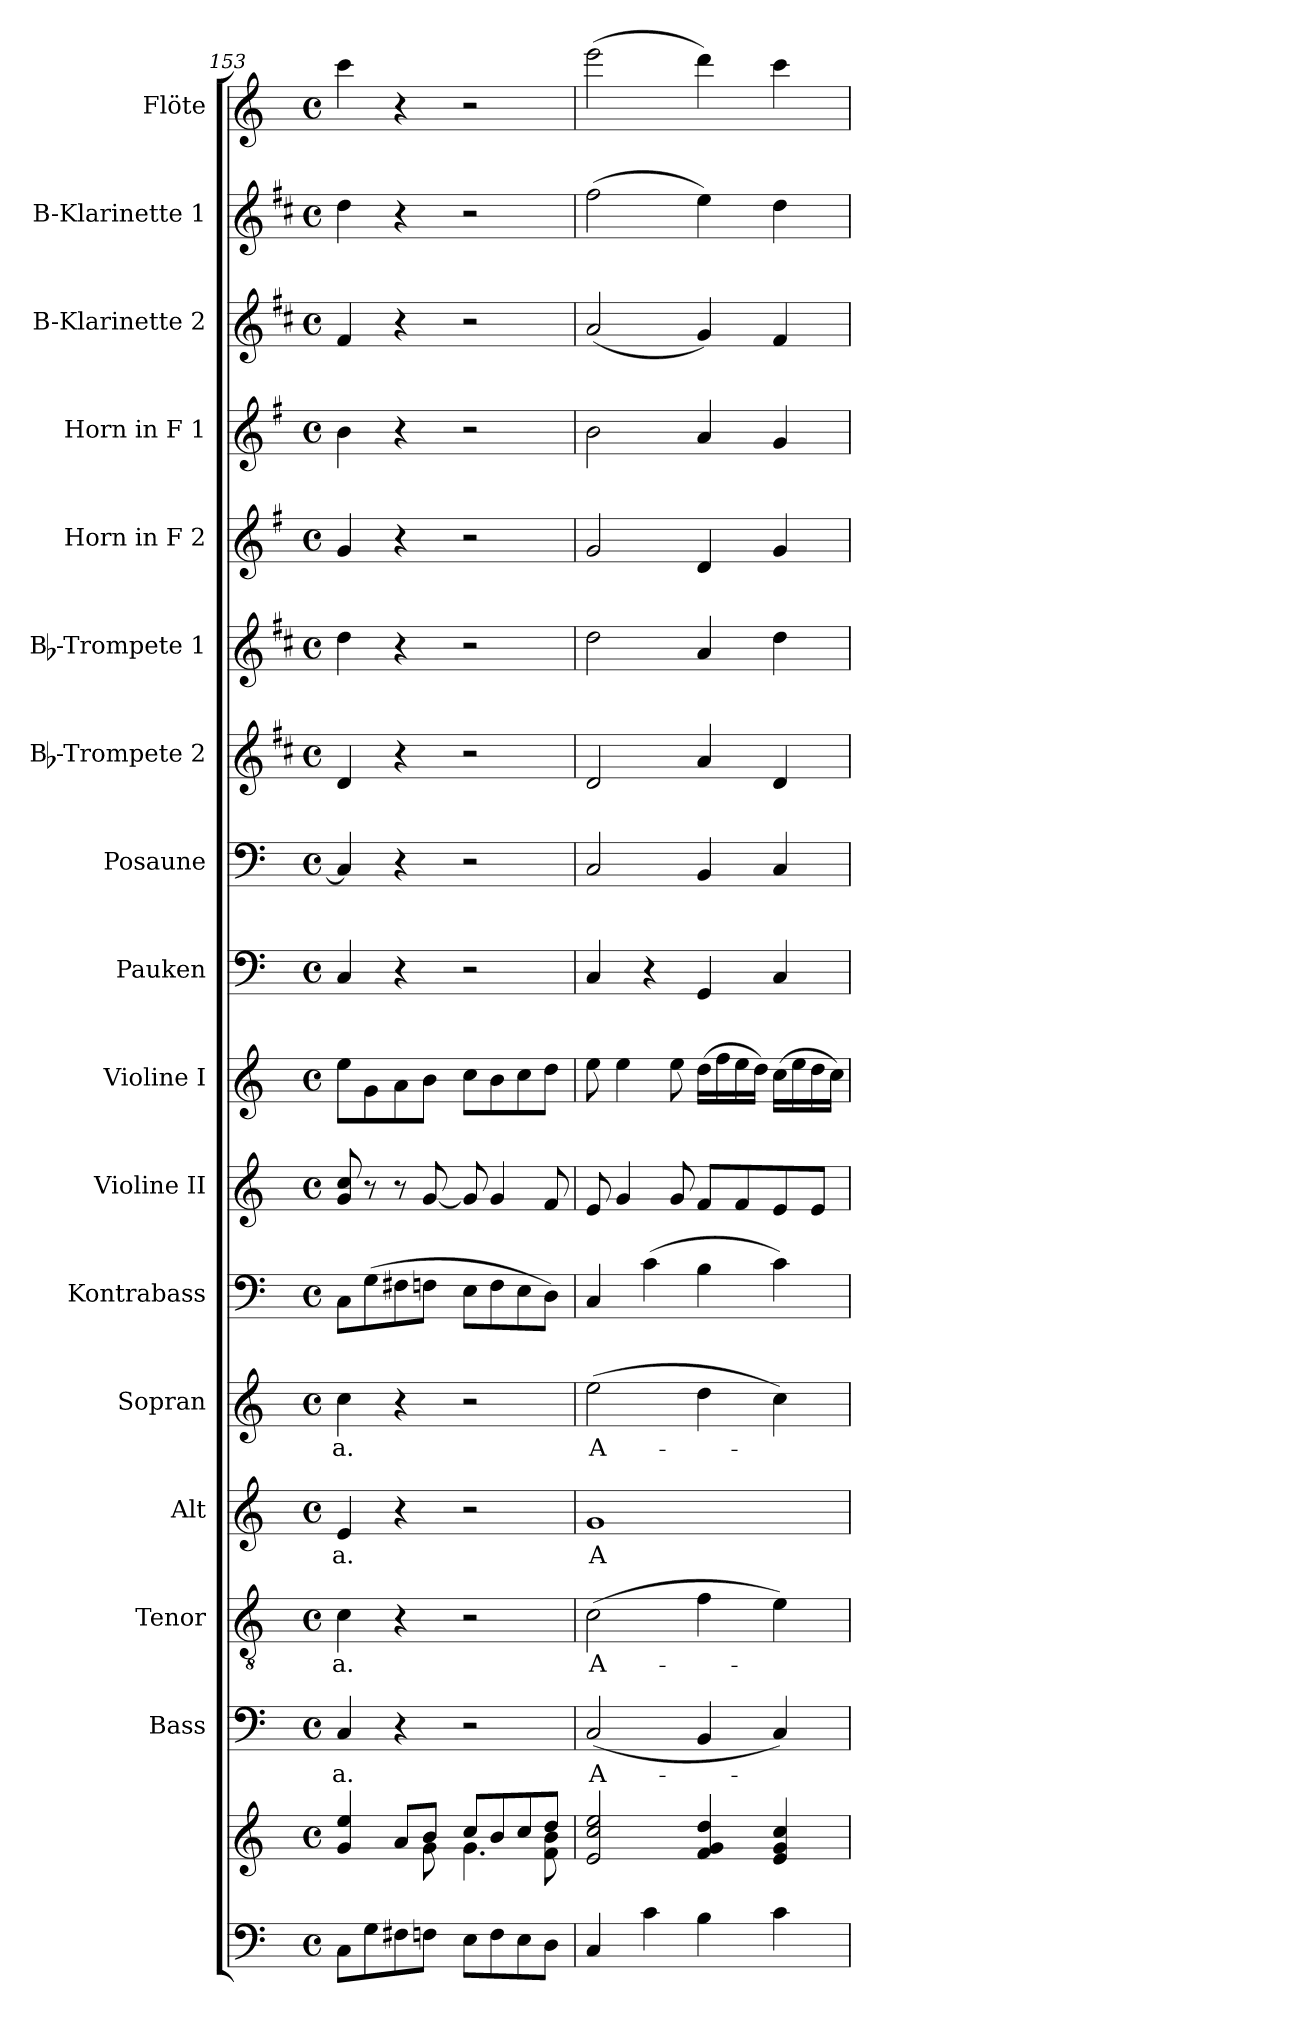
**kern	**kern	**kern	**text	**kern	**text	**kern	**text	**kern	**text	**kern	**kern	**kern	**kern	**kern	**kern	**kern	**kern	**kern	**kern	**kern	**kern
*part17	*part17	*part16	*part16	*part15	*part15	*part14	*part14	*part13	*part13	*part12	*part11	*part10	*part9	*part8	*part7	*part6	*part5	*part4	*part3	*part2	*part1
*staff18	*staff17	*staff16	*staff16	*staff15	*staff15	*staff14	*staff14	*staff13	*staff13	*staff12	*staff11	*staff10	*staff9	*staff8	*staff7	*staff6	*staff5	*staff4	*staff3	*staff2	*staff1
*	*	*I"Bass	*	*I"Tenor	*	*I"Alt	*	*I"Sopran	*	*I"Kontrabass	*I"Violine II	*I"Violine I	*I"Pauken	*I"Posaune	*I"Bb-Trompete 2	*I"Bb-Trompete 1	*I"Horn in F 2	*I"Horn in F 1	*I"B-Klarinette 2	*I"B-Klarinette 1	*I"Flöte
*	*	*I'B.	*	*I'T.	*	*I'A.	*	*I'S.	*	*I'Kb.	*I'Vl. II	*I'Vl. I	*I'Pk.	*I'Pos.	*I'Bb Trp. 2	*I'Bb Trp. 1	*I'Hrn. 2	*I'Hrn. 1	*I'B Kl. 2	*I'B Kl. 1	*I'Fl.
*clefF4	*clefG2	*clefF4	*	*clefGv2	*	*clefG2	*	*clefG2	*	*clefF4	*clefG2	*clefG2	*clefF4	*clefF4	*clefG2	*clefG2	*clefG2	*clefG2	*clefG2	*clefG2	*clefG2
*	*	*	*	*	*	*	*	*	*	*ITrd7c12	*	*	*	*	*ITrd1c2	*ITrd1c2	*ITrd4c7	*ITrd4c7	*ITrd1c2	*ITrd1c2	*
*k[]	*k[]	*k[]	*	*k[]	*	*k[]	*	*k[]	*	*k[]	*k[]	*k[]	*k[]	*k[]	*k[]	*k[]	*k[]	*k[]	*k[]	*k[]	*k[]
*C:	*C:	*C:	*	*C:	*	*C:	*	*C:	*	*C:	*C:	*C:	*C:	*C:	*C:	*C:	*C:	*C:	*C:	*C:	*C:
*M4/4	*M4/4	*M4/4	*	*M4/4	*	*M4/4	*	*M4/4	*	*M4/4	*M4/4	*M4/4	*M4/4	*M4/4	*M4/4	*M4/4	*M4/4	*M4/4	*M4/4	*M4/4	*M4/4
*met(c)	*met(c)	*met(c)	*	*met(c)	*	*met(c)	*	*met(c)	*	*met(c)	*met(c)	*met(c)	*met(c)	*met(c)	*met(c)	*met(c)	*met(c)	*met(c)	*met(c)	*met(c)	*met(c)
=153	=153	=153	=153	=153	=153	=153	=153	=153	=153	=153	=153	=153	=153	=153	=153	=153	=153	=153	=153	=153	=153
*	*^	*	*	*	*	*	*	*	*	*	*	*	*	*	*	*	*	*	*	*	*
!	!	!	!	!LO:LY:b	!	!LO:LY:b	!	!LO:LY:b	!	!LO:LY:b	!	!	!	!	!	!	!	!	!	!	!	!
8C\L	4g/ 4ee/	4.ryy	4C/	-a.	4c\	-a.	4e/	-a.	4cc\	-a.	8CC\L	8g/ 8cc/	8ee\L	4C/	4C/]	4c/	4cc\	4c/	4e\	4e/	4cc\	4ccc\
8G\	.	.	.	.	.	.	.	.	.	.	(>8GG\	8r	8g\	.	.	.	.	.	.	.	.	.
8F#X\	8a/L	.	4r	.	4r	.	4r	.	4r	.	8FF#X\	8r	8a\	4r	4r	4r	4r	4r	4r	4r	4r	4r
8Fn\J	8b/J	8g\	.	.	.	.	.	.	.	.	8FFn\J	[8g/	8b\J	.	.	.	.	.	.	.	.	.
8E\L	8cc/L	4.g\	2r	.	2r	.	2r	.	2r	.	8EE\L	8g/]	8cc\L	2r	2r	2r	2r	2r	2r	2r	2r	2r
8F\	8b/	.	.	.	.	.	.	.	.	.	8FF\	4g/	8b\	.	.	.	.	.	.	.	.	.
8E\	8cc/	.	.	.	.	.	.	.	.	.	8EE\	.	8cc\	.	.	.	.	.	.	.	.	.
8D\J	8dd/J	8f\ 8b\	.	.	.	.	.	.	.	.	8DD\J)	8f/	8dd\J	.	.	.	.	.	.	.	.	.
=154	=154	=154	=154	=154	=154	=154	=154	=154	=154	=154	=154	=154	=154	=154	=154	=154	=154	=154	=154	=154	=154	=154
!	!	!	!	!LO:LY:b	!	!LO:LY:b	!	!LO:LY:b	!	!LO:LY:b	!	!	!	!	!	!	!	!	!	!	!	!
*	*v	*v	*	*	*	*	*	*	*	*	*	*	*	*	*	*	*	*	*	*	*	*
4C/	2e/ 2cc/ 2ee/	(<2C/	A-	(>2c\	A-	1g	A-	(>2ee\	A-	4CC/	8e/	8ee\	4C/	2C/	2c/	2cc\	2c/	2e\	(<2g/	(>2ee\	(>2eee\
.	.	.	.	.	.	.	.	.	.	.	4g/	4ee\	.	.	.	.	.	.	.	.	.
4c\	.	.	.	.	.	.	.	.	.	(>4C\	.	.	4r	.	.	.	.	.	.	.	.
.	.	.	.	.	.	.	.	.	.	.	8g/	8ee\	.	.	.	.	.	.	.	.	.
4B\	4f/ 4g/ 4dd/	4BB/	.	4f\	.	.	.	4dd\	.	4BB\	8f/L	(>16dd\LL	4GG/	4BB/	4g/	4g/	4G/	4d/	4f/)	4dd\)	4ddd\)
.	.	.	.	.	.	.	.	.	.	.	.	16ff\	.	.	.	.	.	.	.	.	.
.	.	.	.	.	.	.	.	.	.	.	8f/	16ee\	.	.	.	.	.	.	.	.	.
.	.	.	.	.	.	.	.	.	.	.	.	16dd\JJ)	.	.	.	.	.	.	.	.	.
4c\	4e/ 4g/ 4cc/	4C/)	.	4e\)	.	.	.	4cc\)	.	4C\)	8e/	(>16cc\LL	4C/	4C/	4c/	4cc\	4c/	4c/	4e/	4cc\	4ccc\
.	.	.	.	.	.	.	.	.	.	.	.	16ee\	.	.	.	.	.	.	.	.	.
.	.	.	.	.	.	.	.	.	.	.	8e/J	16dd\	.	.	.	.	.	.	.	.	.
.	.	.	.	.	.	.	.	.	.	.	.	16cc\JJ)	.	.	.	.	.	.	.	.	.
=	=	=	=	=	=	=	=	=	=	=	=	=	=	=	=	=	=	=	=	=	=
*-	*-	*-	*-	*-	*-	*-	*-	*-	*-	*-	*-	*-	*-	*-	*-	*-	*-	*-	*-	*-	*-
